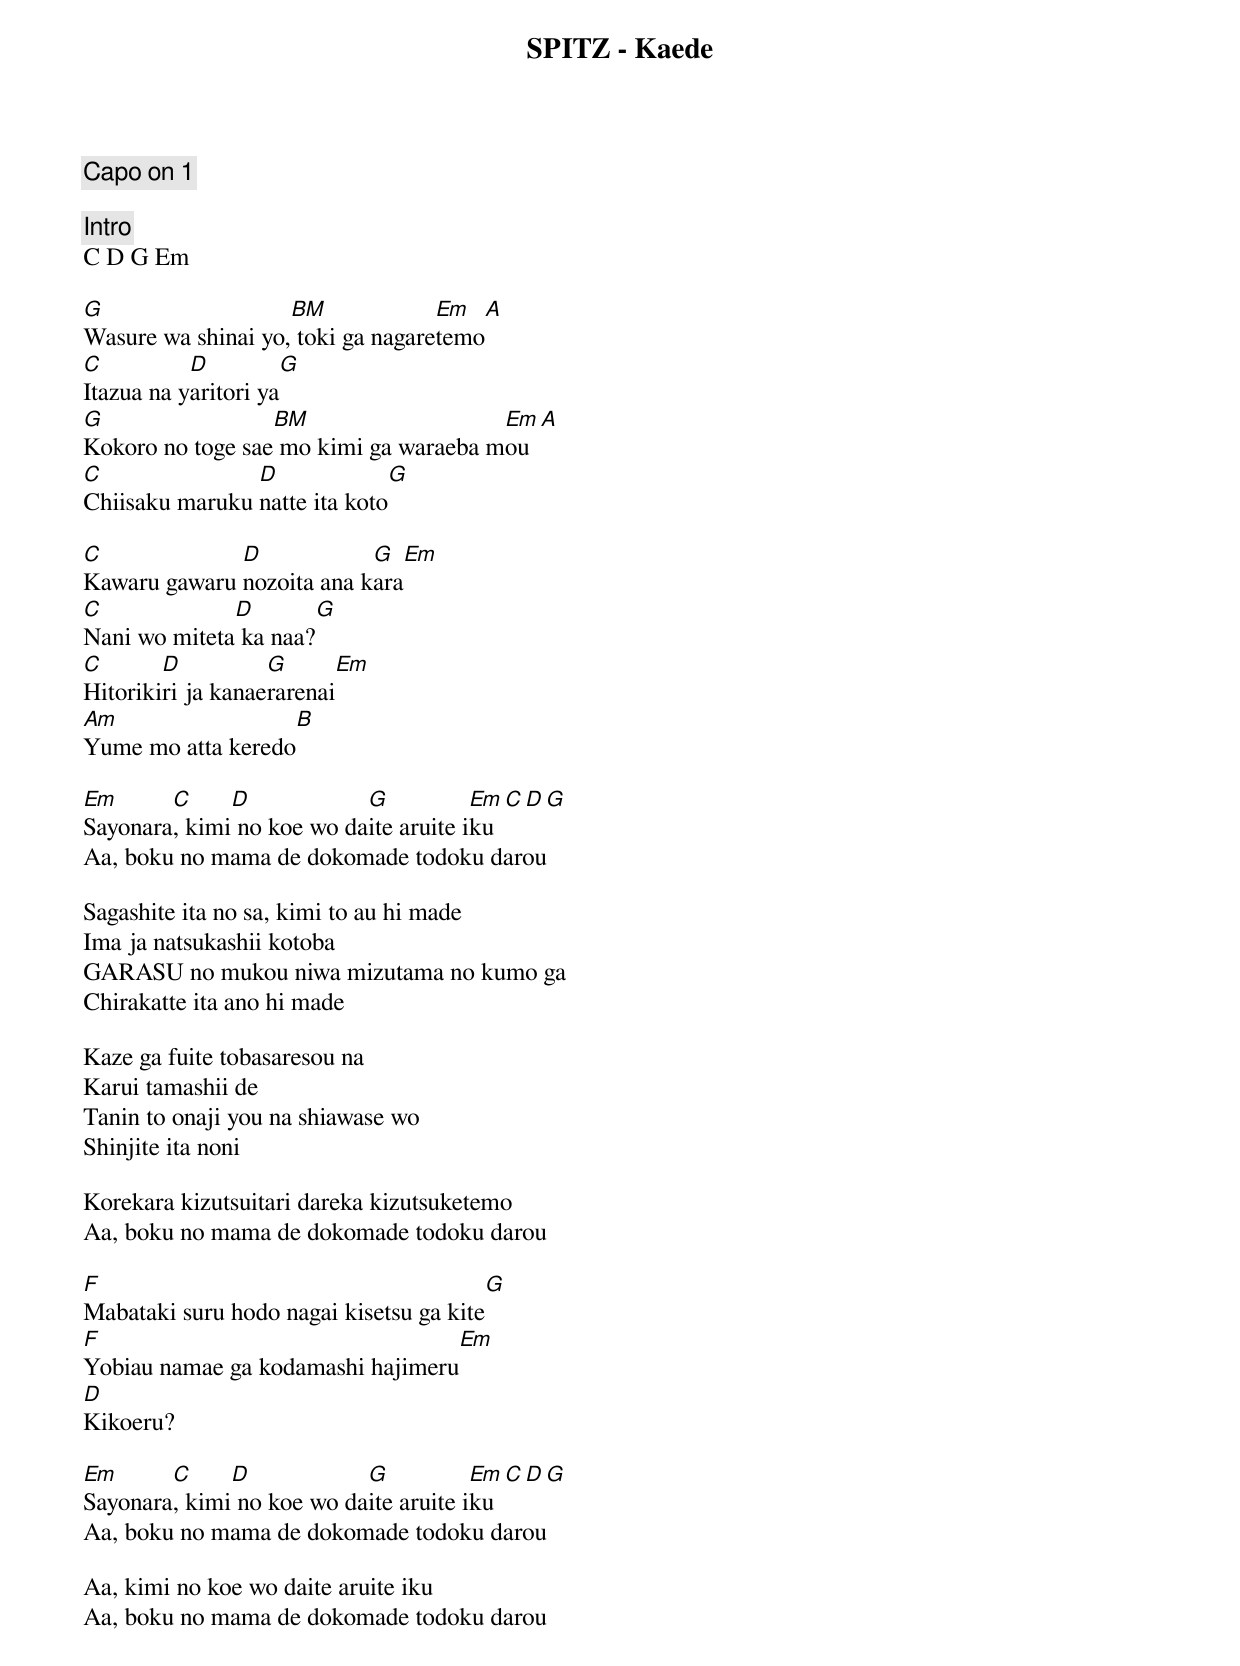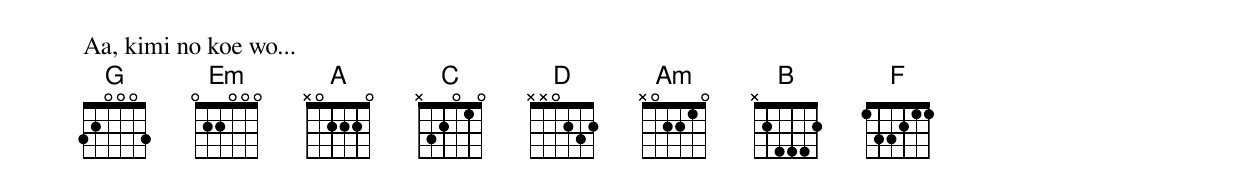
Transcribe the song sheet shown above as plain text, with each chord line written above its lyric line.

SPITZ - Kaede

Capo on 1

Intro
C D G Em

G                   BM             Em                         A
Wasure wa shinai yo, toki ga nagaretemo
C          D         G
Itazua na yaritori ya
G                 BM                   Em                          A
Kokoro no toge sae mo kimi ga waraeba mou
C               D             G
Chiisaku maruku natte ita koto

C             D            G           Em
Kawaru gawaru nozoita ana kara
C             D                G
Nani wo miteta ka naa?
C       D          G           Em
Hitorikiri ja kanaerarenai
Am                     B
Yume mo atta keredo

Em      C     D            G           Em  C    D      G
Sayonara, kimi no koe wo daite aruite iku
Aa, boku no mama de dokomade todoku darou

Sagashite ita no sa, kimi to au hi made
Ima ja natsukashii kotoba
GARASU no mukou niwa mizutama no kumo ga
Chirakatte ita ano hi made

Kaze ga fuite tobasaresou na
Karui tamashii de
Tanin to onaji you na shiawase wo
Shinjite ita noni

Korekara kizutsuitari dareka kizutsuketemo
Aa, boku no mama de dokomade todoku darou

F                                                                  G
Mabataki suru hodo nagai kisetsu ga kite
F                                                         Em
Yobiau namae ga kodamashi hajimeru
D
Kikoeru?

Em      C     D            G           Em   C    D    G
Sayonara, kimi no koe wo daite aruite iku
Aa, boku no mama de dokomade todoku darou

Aa, kimi no koe wo daite aruite iku
Aa, boku no mama de dokomade todoku darou
Aa, kimi no koe wo...
